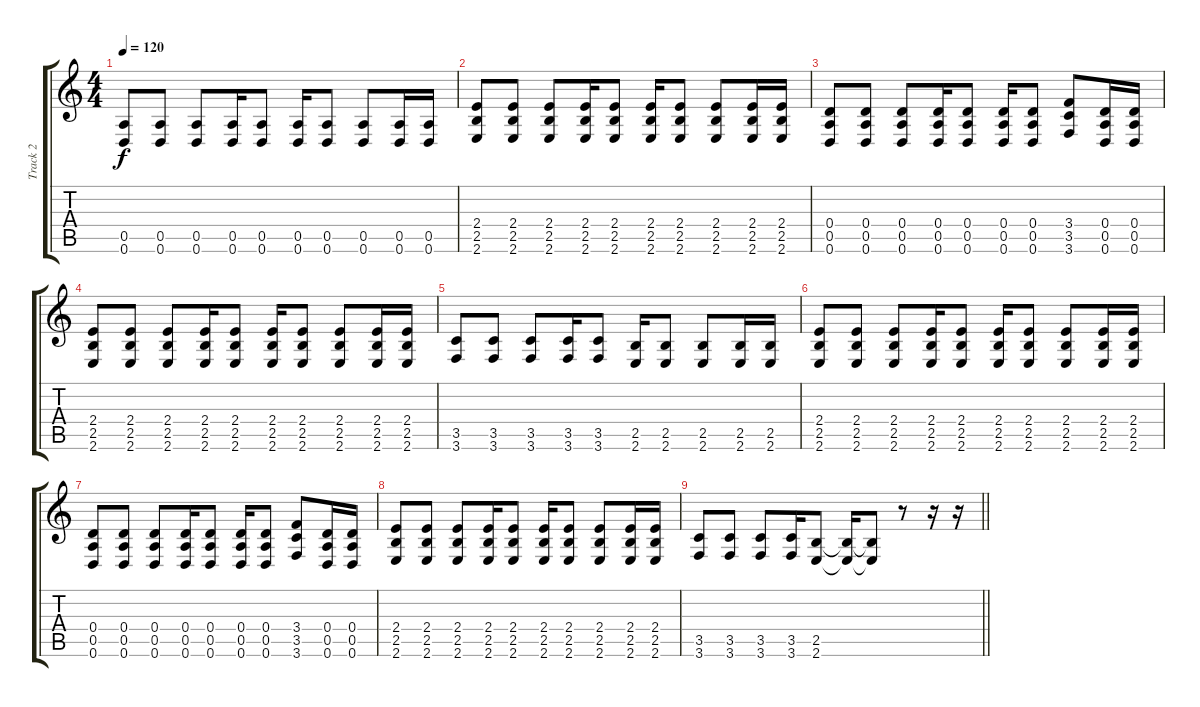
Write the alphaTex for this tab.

\track ("Track 2" "Track 2") {instrument overdrivenguitar}
\staff {score tabs}
\tuning (E4 B3 G3 D3 A2 D2) {hide}
\ts (4 4)
\tempo 120
\clef g2
\ks c
(0.5 0.6).8{dy f} (0.5 0.6).8 (0.5 0.6).8 (0.5 0.6).16 (0.5 0.6).8 (0.5 0.6).16 (0.5 0.6).8 (0.5 0.6).8 (0.5 0.6).16 (0.5 0.6).16 |
(2.4 2.5 2.6).8 (2.4 2.5 2.6).8 (2.4 2.5 2.6).8 (2.4 2.5 2.6).16 (2.4 2.5 2.6).8 (2.4 2.5 2.6).16 (2.4 2.5 2.6).8 (2.4 2.5 2.6).8 (2.4 2.5 2.6).16 (2.4 2.5 2.6).16 |
(0.4 0.5 0.6).8 (0.4 0.5 0.6).8 (0.4 0.5 0.6).8 (0.4 0.5 0.6).16 (0.4 0.5 0.6).8 (0.4 0.5 0.6).16 (0.4 0.5 0.6).8 (3.4 3.5 3.6).8 (0.4 0.5 0.6).16 (0.4 0.5 0.6).16 |
(2.4 2.5 2.6).8 (2.4 2.5 2.6).8 (2.4 2.5 2.6).8 (2.4 2.5 2.6).16 (2.4 2.5 2.6).8 (2.4 2.5 2.6).16 (2.4 2.5 2.6).8 (2.4 2.5 2.6).8 (2.4 2.5 2.6).16 (2.4 2.5 2.6).16 |
(3.5 3.6).8 (3.5 3.6).8 (3.5 3.6).8 (3.5 3.6).16 (3.5 3.6).8 (2.5 2.6).16 (2.5 2.6).8 (2.5 2.6).8 (2.5 2.6).16 (2.5 2.6).16 |
(2.4 2.5 2.6).8 (2.4 2.5 2.6).8 (2.4 2.5 2.6).8 (2.4 2.5 2.6).16 (2.4 2.5 2.6).8 (2.4 2.5 2.6).16 (2.4 2.5 2.6).8 (2.4 2.5 2.6).8 (2.4 2.5 2.6).16 (2.4 2.5 2.6).16 |
(0.4 0.5 0.6).8 (0.4 0.5 0.6).8 (0.4 0.5 0.6).8 (0.4 0.5 0.6).16 (0.4 0.5 0.6).8 (0.4 0.5 0.6).16 (0.4 0.5 0.6).8 (3.4 3.5 3.6).8 (0.4 0.5 0.6).16 (0.4 0.5 0.6).16 |
(2.4 2.5 2.6).8 (2.4 2.5 2.6).8 (2.4 2.5 2.6).8 (2.4 2.5 2.6).16 (2.4 2.5 2.6).8 (2.4 2.5 2.6).16 (2.4 2.5 2.6).8 (2.4 2.5 2.6).8 (2.4 2.5 2.6).16 (2.4 2.5 2.6).16 |
\barLineRight lightlight
(3.5 3.6).8 (3.5 3.6).8 (3.5 3.6).8 (3.5 3.6).16 (2.5 2.6).8 (2.5{t} 2.6{t}).16 (2.5{t} 2.6{t}).8 r.8 r.16 r.16
